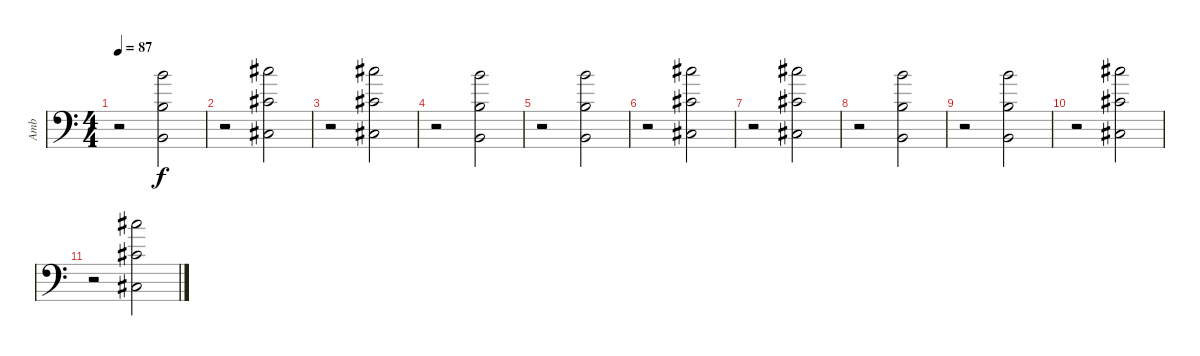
\track ("Amb" "Amb") {instrument drawbarorgan}
\staff {score}
\tuning (Db4 A3 E3 A2 E2 A1) {hide}
\ts (4 4)
\tempo 87
\clef f4
\ks c
r.2{dy f} (10.1 7.3 7.5).2 |
r.2 (12.1 9.3 9.5).2 |
r.2 (12.1 9.3 9.5).2 |
r.2 (10.1 7.3 7.5).2 |
r.2 (10.1 7.3 7.5).2 |
r.2 (12.1 9.3 9.5).2 |
r.2 (12.1 9.3 9.5).2 |
r.2 (10.1 7.3 7.5).2 |
r.2 (10.1 7.3 7.5).2 |
r.2 (12.1 9.3 9.5).2 |
r.2 (12.1 9.3 9.5).2
